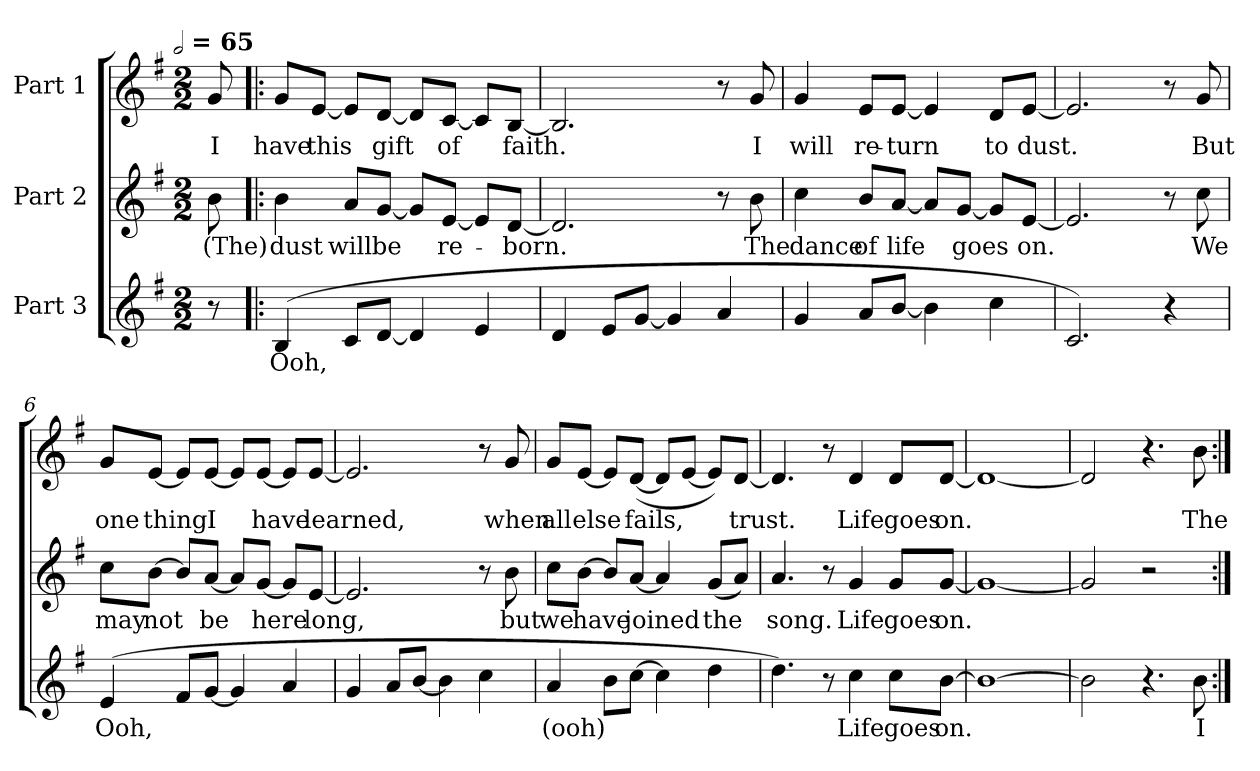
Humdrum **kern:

**kern	**text	**kern	**text	**kern	**text
*part3	*part3	*part2	*part2	*part1	*part1
*staff3	*staff3	*staff2	*staff2	*staff1	*staff1
*I"Part 3	*	*I"Part 2	*	*I"Part 1	*
*clefG2	*	*clefG2	*	*clefG2	*
*k[f#]	*	*k[f#]	*	*k[f#]	*
!!LO:TX:omd:t=[half] = 65
*M2/2	*	*M2/2	*	*M2/2	*
*MM130	*	*MM130	*	*MM130	*
=1	=1	=1	=1	=1	=1
8r	.	8b	(The)	8g	I
=2!|:	=2!|:	=2!|:	=2!|:	=2!|:	=2!|:
(<4B	Ooh,	4b	dust	8gL	have
.	.	.	.	[8eJ	this
8cL	.	8aL	will	8eL]	.
[8dJ	.	[8gJ	be	[8dJ	gift
4d]	.	8gL]	.	8dL]	.
.	.	[8eJ	re-	[8cJ	of
4e	.	8eL]	.	8cL]	.
.	.	[8dJ	-born.	[8BJ	faith.
=3	=3	=3	=3	=3	=3
4d	.	2.d]	.	2.B]	.
8eL	.	.	.	.	.
[8gJ	.	.	.	.	.
4g]	.	.	.	.	.
4a	.	8r	.	8r	.
.	.	8b	The	8g	I
=4	=4	=4	=4	=4	=4
4g	.	4cc	dance	4g	will
8aL	.	8bL	of	8eL	re-
[8bJ	.	[8aJ	life	[8eJ	-turn
4b]	.	8aL]	.	4e]	.
.	.	[8gJ	goes	.	.
4cc	.	8gL]	.	8dL	to
.	.	[8eJ	on.	[8eJ	dust.
!!LO:LB:g=z
=5	=5	=5	=5	=5	=5
2.c)	.	2.e]	.	2.e]	.
4r	.	8r	.	8r	.
.	.	8cc	We	8g	But
=6	=6	=6	=6	=6	=6
(4e	Ooh,	8ccL	may	8gL	one
.	.	[8bJ	not	[8eJ	thing
8f#L	.	8bL]	.	8eL]	.
[8gJ	.	[8aJ	be	[8eJ	I
4g]	.	8aL]	.	8eL]	.
.	.	[8gJ	here	[8eJ	have
4a	.	8gL]	.	8eL]	.
.	.	[8eJ	long,	[8eJ	learned,
=7	=7	=7	=7	=7	=7
4g	.	2.e]	.	2.e]	.
8aL	.	.	.	.	.
[8bJ	.	.	.	.	.
4b]	.	.	.	.	.
4cc	.	8r	.	8r	.
.	.	8b	but	8g	when
!!LO:LB:g=z
=8	=8	=8	=8	=8	=8
4a	(ooh)	8ccL	we	8gL	all
.	.	[8bJ	have	[8eJ	else
8bL	.	8bL]	.	8eL]	.
[8ccJ	.	[8aJ	joined	([8dJ	fails,
4cc]	.	4a]	.	8dL]	.
.	.	.	.	[8eJ	.
4dd	.	(8gL	the	8eL])	.
.	.	8aJ)	.	[8dJ	trust.
=9	=9	=9	=9	=9	=9
4.dd)	.	4.a	song.	4.d]	.
8r	.	8r	.	8r	.
4cc	Life	4g	Life	4d	Life
8ccL	goes	8gL	goes	8dL	goes
[8bJ	on.	[8gJ	on.	[8dJ	on.
=10	=10	=10	=10	=10	=10
1b_	.	1g_	.	1d_	.
=11	=11	=11	=11	=11	=11
2b]	.	2g]	.	2d]	.
4.r	.	2r	.	4.r	.
8b	-I	.	.	8b	-The
=:|!	=:|!	=:|!	=:|!	=:|!	=:|!
*-	*-	*-	*-	*-	*-
